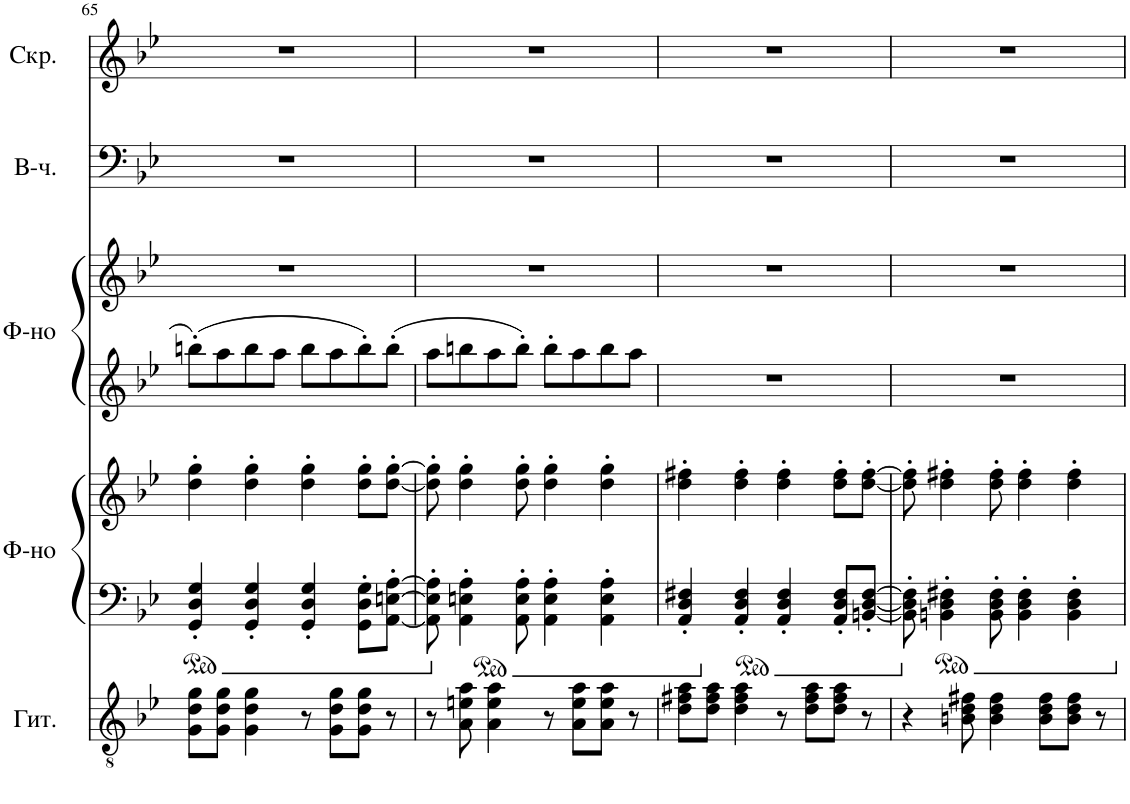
**kern	**kern	**kern	**kern	**kern	**kern	**kern
*part5	*part4	*part4	*part3	*part3	*part2	*part1
*staff7	*staff6	*staff5	*staff4	*staff3	*staff2	*staff1
*I"Акустическая гитара	*I"Фортепиано	*	*I"Фортепиано	*	*I"Виолончель	*I"Скрипка
!!LO:PB:g=z
*clefGv2	*clefF4	*clefG2	*clefG2	*clefG2	*clefF4	*clefG2
*k[b-e-]	*k[b-e-]	*k[b-e-]	*k[b-e-]	*k[b-e-]	*k[b-e-]	*k[b-e-]
*M4/4	*M4/4	*M4/4	*M4/4	*M4/4	*M4/4	*M4/4
=65	=65	=65	=65	=65	=65	=65
8G\ 8d\ 8g\L	4GG/' 4D/' 4G/'	4dd\' 4gg\'	8bbn'\L	1r	1r	1r
8G\ 8d\ 8g\J	.	.	8aa\	.	.	.
4G\ 4d\ 4g\	4GG/' 4D/' 4G/'	4dd\' 4gg\'	8bb\	.	.	.
.	.	.	8aa\J	.	.	.
8r	4GG/' 4D/' 4G/'	4dd\' 4gg\'	8bb\L	.	.	.
8G\ 8d\ 8g\L	.	.	8aa\	.	.	.
8G\ 8d\ 8g\J	8GG\' 8D\' 8G\'L	8dd\' 8gg\'L	8bb'\	.	.	.
8r	[8AA\' [8En\' [8A\'J	[8dd\' [8gg\'J	8bb'\J	.	.	.
=66	=66	=66	=66	=66	=66	=66
8r	8AA\]' 8E\]' 8A\]'	8dd\]' 8gg\]'	8aa\L	1r	1r	1r
8A\ 8en\ 8a\	4AA\' 4En\' 4A\'	4dd\' 4gg\'	8bbn\	.	.	.
4A\ 4e\ 4a\	.	.	8aa\	.	.	.
.	8AA\' 8E\' 8A\'	8dd\' 8gg\'	8bb'\J	.	.	.
8r	4AA\' 4E\' 4A\'	4dd\' 4gg\'	8bb'\L	.	.	.
8A\ 8e\ 8a\L	.	.	8aa\	.	.	.
8A\ 8e\ 8a\J	4AA\' 4E\' 4A\'	4dd\' 4gg\'	8bb\	.	.	.
8r	.	.	8aa\J	.	.	.
=67	=67	=67	=67	=67	=67	=67
8d\ 8f#X\ 8a\L	4AA/' 4D/' 4F#X/'	4dd\' 4ff#X\'	1r	1r	1r	1r
8d\ 8f#\ 8a\J	.	.	.	.	.	.
4d\ 4f#\ 4a\	4AA/' 4D/' 4F#/'	4dd\' 4ff#\'	.	.	.	.
8r	4AA/' 4D/' 4F#/'	4dd\' 4ff#\'	.	.	.	.
8d\ 8f#\ 8a\L	.	.	.	.	.	.
8d\ 8f#\ 8a\J	8AA/' 8D/' 8F#/'L	8dd\' 8ff#\'L	.	.	.	.
8r	[8BBn/' [8D/' [8F#/'J	[8dd\' [8ff#\'J	.	.	.	.
=68	=68	=68	=68	=68	=68	=68
4r	8BB\]' 8D\]' 8F#\]'	8dd\]' 8ff#\]'	1r	1r	1r	1r
.	4BBn\' 4D\' 4F#X\'	4dd\' 4ff#X\'	.	.	.	.
8Bn\ 8d\ 8f#X\	.	.	.	.	.	.
4B\ 4d\ 4f#\	8BB\' 8D\' 8F#\'	8dd\' 8ff#\'	.	.	.	.
.	4BB\' 4D\' 4F#\'	4dd\' 4ff#\'	.	.	.	.
8B\ 8d\ 8f#\L	.	.	.	.	.	.
8B\ 8d\ 8f#\J	4BB\' 4D\' 4F#\'	4dd\' 4ff#\'	.	.	.	.
8r	.	.	.	.	.	.
=	=	=	=	=	=	=
*-	*-	*-	*-	*-	*-	*-
